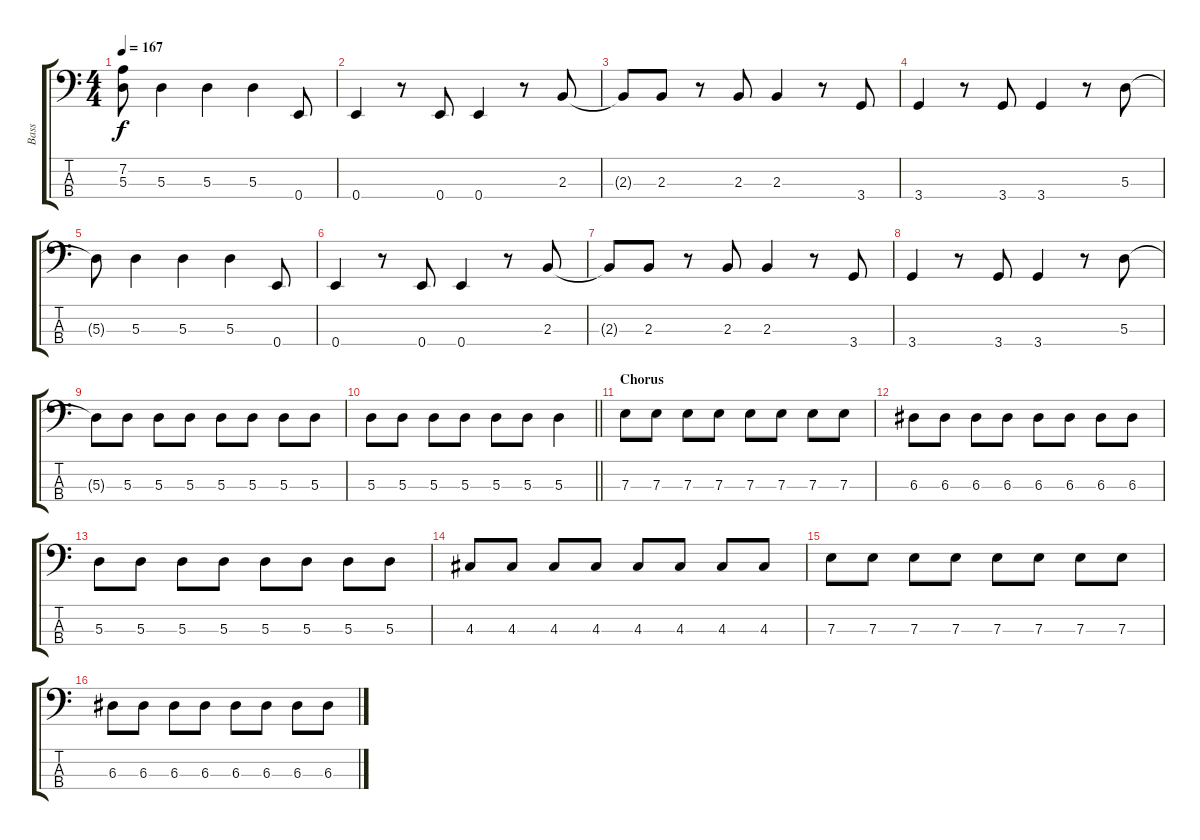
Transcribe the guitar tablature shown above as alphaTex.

\track ("Bass" "Bass") {instrument electricbassfinger}
\staff {score tabs}
\tuning (G2 D2 A1 E1) {hide}
\ts (4 4)
\tempo 167
\clef f4
\ks c
(7.2{t} 5.3{t}).8{dy f} 5.3.4 5.3.4 5.3.4 0.4.8 |
0.4.4 r.8 0.4.8 0.4.4 r.8 2.3.8 |
2.3{t}.8 2.3.8 r.8 2.3.8 2.3.4 r.8 3.4.8 |
3.4.4 r.8 3.4.8 3.4.4 r.8 5.3.8 |
5.3{t}.8 5.3.4 5.3.4 5.3.4 0.4.8 |
0.4.4 r.8 0.4.8 0.4.4 r.8 2.3.8 |
2.3{t}.8 2.3.8 r.8 2.3.8 2.3.4 r.8 3.4.8 |
3.4.4 r.8 3.4.8 3.4.4 r.8 5.3.8 |
5.3{t}.8 5.3.8 5.3.8 5.3.8 5.3.8 5.3.8 5.3.8 5.3.8 |
\barLineRight lightlight
5.3.8 5.3.8 5.3.8 5.3.8 5.3.8 5.3.8 5.3.4 |
\section ("" "Chorus")
7.3.8 7.3.8 7.3.8 7.3.8 7.3.8 7.3.8 7.3.8 7.3.8 |
6.3.8 6.3.8 6.3.8 6.3.8 6.3.8 6.3.8 6.3.8 6.3.8 |
5.3.8 5.3.8 5.3.8 5.3.8 5.3.8 5.3.8 5.3.8 5.3.8 |
4.3.8 4.3.8 4.3.8 4.3.8 4.3.8 4.3.8 4.3.8 4.3.8 |
7.3.8 7.3.8 7.3.8 7.3.8 7.3.8 7.3.8 7.3.8 7.3.8 |
6.3.8 6.3.8 6.3.8 6.3.8 6.3.8 6.3.8 6.3.8 6.3.8
